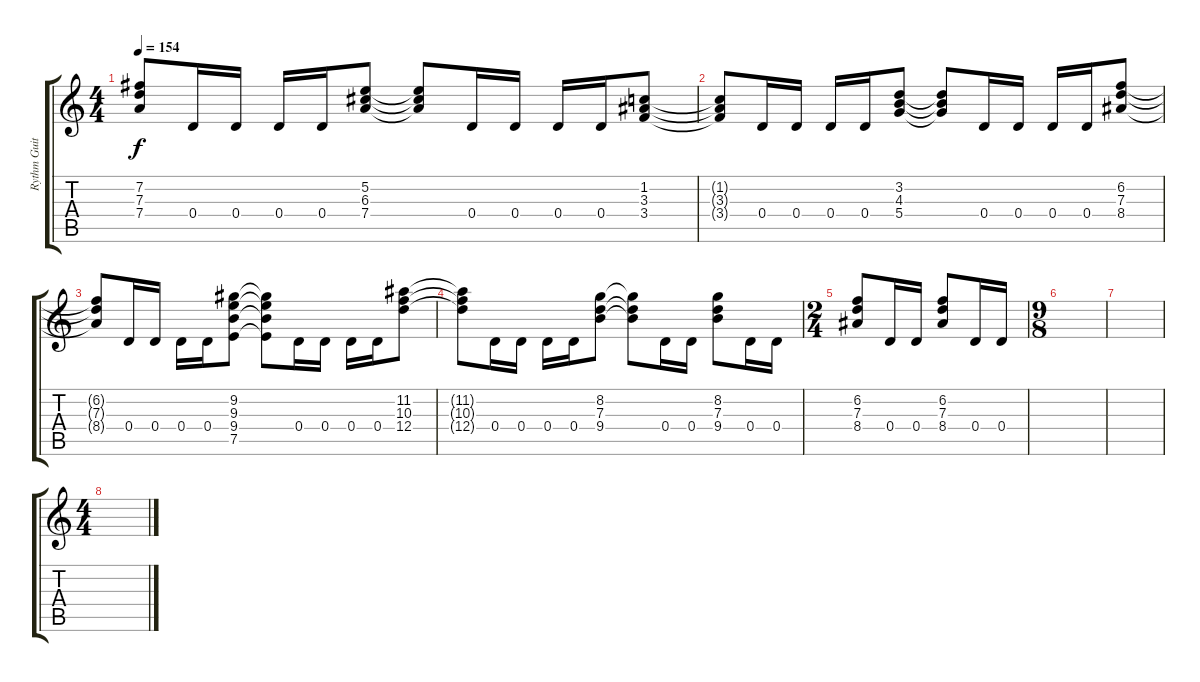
\track ("Rythm Guitar" "Rythm Guit") {instrument distortionguitar}
\staff {score tabs}
\tuning (E4 B3 G3 D3 A2 E2) {hide}
\ts (4 4)
\tempo 154
\clef g2
\ks c
(7.2 7.3 7.4).8{dy f} 0.4.16 0.4.16 0.4.16 0.4.16 (5.2 6.3 7.4).8 (5.2{t} 6.3{t} 7.4{t}).8 0.4.16 0.4.16 0.4.16 0.4.16 (1.2 3.3 3.4).8 |
(1.2{t} 3.3{t} 3.4{t}).8 0.4.16 0.4.16 0.4.16 0.4.16 (3.2 4.3 5.4).8 (3.2{t} 4.3{t} 5.4{t}).8 0.4.16 0.4.16 0.4.16 0.4.16 (6.2 7.3 8.4).8 |
(6.2{t} 7.3{t} 8.4{t}).8 0.4.16 0.4.16 0.4.16 0.4.16 (9.2 9.3 9.4 7.5).8 (9.2{t} 9.3{t} 9.4{t} 7.5{t}).8 0.4.16 0.4.16 0.4.16 0.4.16 (11.2 10.3 12.4).8 |
(11.2{t} 10.3{t} 12.4{t}).8 0.4.16 0.4.16 0.4.16 0.4.16 (8.2 7.3 9.4).8 (8.2{t} 7.3{t} 9.4{t}).8 0.4.16 0.4.16 (8.2 7.3 9.4).8 0.4.16 0.4.16 |
\ts (2 4)
(6.2 7.3 8.4).8 0.4.16 0.4.16 (6.2 7.3 8.4).8 0.4.16 0.4.16 |
\ts (9 8)
|
|
\ts (4 4)
